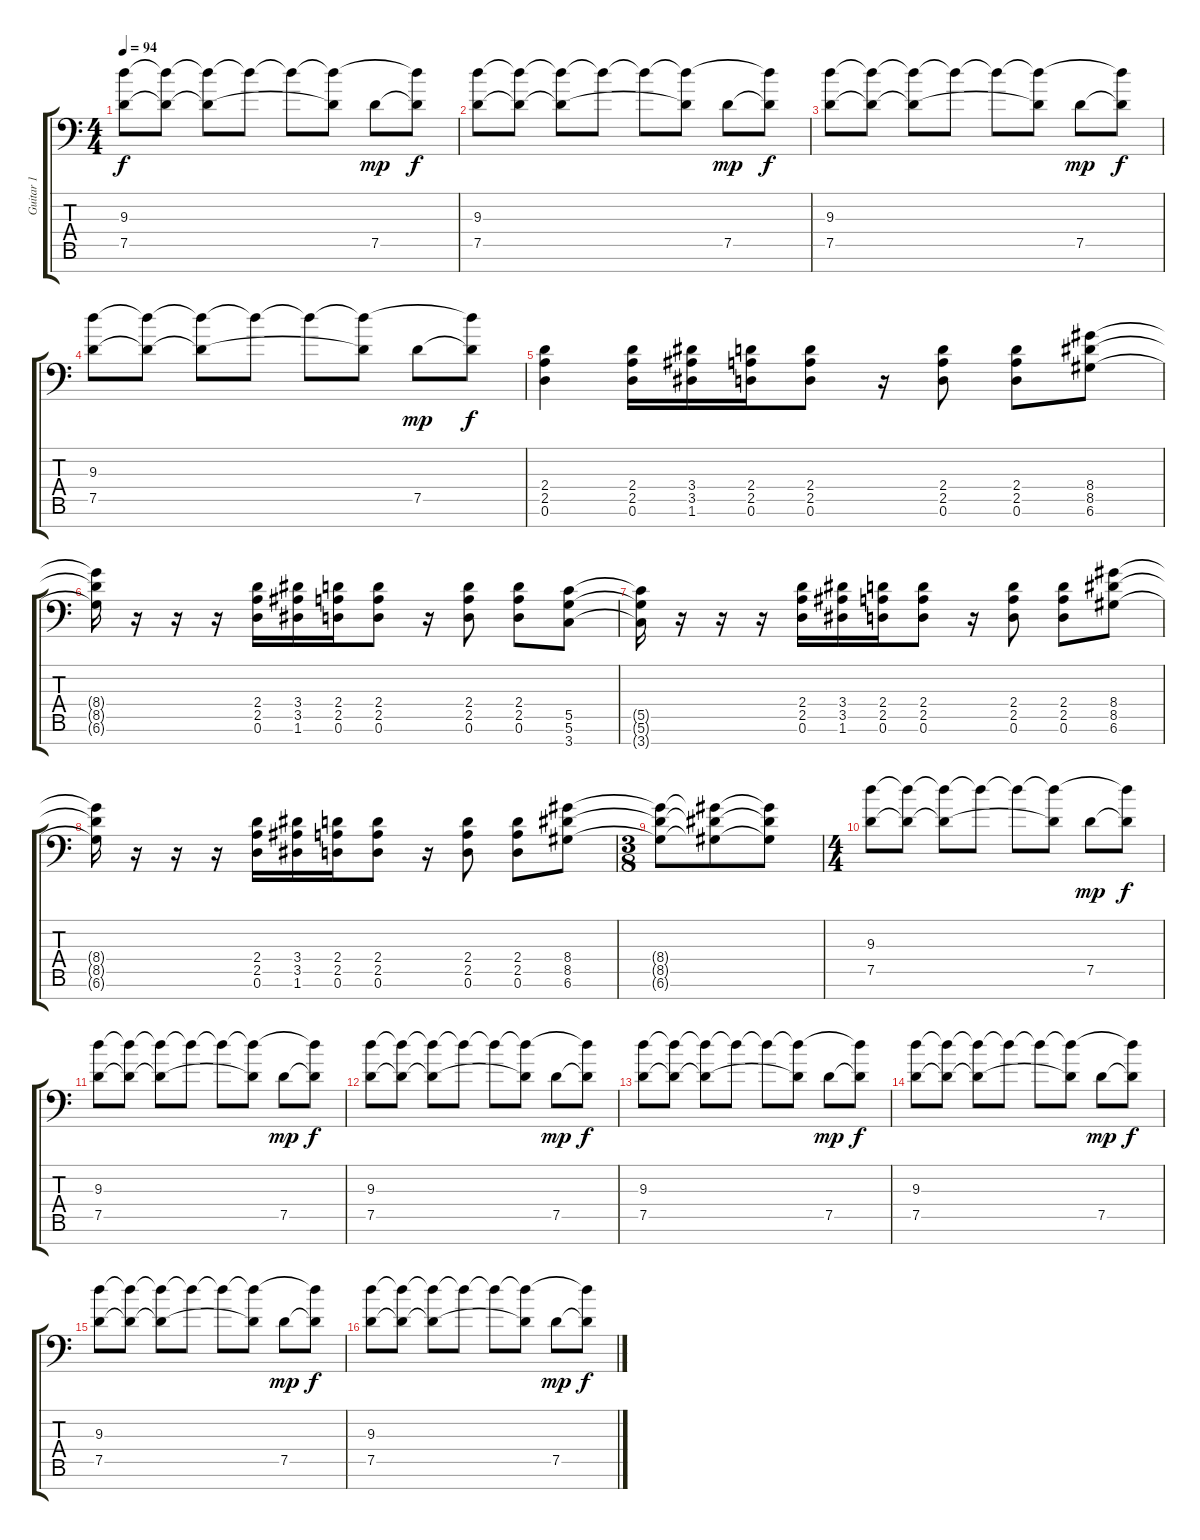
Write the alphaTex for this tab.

\track ("Guitar 1" "Guitar 1") {instrument overdrivenguitar}
\staff {score tabs}
\tuning (D4 A3 F3 C3 G2 D2 A1) {hide}
\ts (4 4)
\tempo 94
\clef f4
\ks c
(9.3 7.5).8{dy f} (9.3{t} 7.5{t}).8 (9.3{t} 7.5{t}).8 9.3{t}.8 9.3{t}.8 (9.3{t} 7.5{t}).8 7.5.8{dy mp} (9.3{t} 7.5{t}).8{dy f} |
(9.3 7.5).8 (9.3{t} 7.5{t}).8 (9.3{t} 7.5{t}).8 9.3{t}.8 9.3{t}.8 (9.3{t} 7.5{t}).8 7.5.8{dy mp} (9.3{t} 7.5{t}).8{dy f} |
(9.3 7.5).8 (9.3{t} 7.5{t}).8 (9.3{t} 7.5{t}).8 9.3{t}.8 9.3{t}.8 (9.3{t} 7.5{t}).8 7.5.8{dy mp} (9.3{t} 7.5{t}).8{dy f} |
(9.3 7.5).8 (9.3{t} 7.5{t}).8 (9.3{t} 7.5{t}).8 9.3{t}.8 9.3{t}.8 (9.3{t} 7.5{t}).8 7.5.8{dy mp} (9.3{t} 7.5{t}).8{dy f} |
(2.4 2.5 0.6).4 (2.4 2.5 0.6).16 (3.4 3.5 1.6).16 (2.4 2.5 0.6).16 (2.4 2.5 0.6).8 r.16 (2.4 2.5 0.6).8 (2.4 2.5 0.6).8 (8.4 8.5 6.6).8 |
(8.4{t} 8.5{t} 6.6{t}).16 r.16 r.16 r.16 (2.4 2.5 0.6).16 (3.4 3.5 1.6).16 (2.4 2.5 0.6).16 (2.4 2.5 0.6).8 r.16 (2.4 2.5 0.6).8 (2.4 2.5 0.6).8 (5.5 5.6 3.7).8 |
(5.5{t} 5.6{t} 3.7{t}).16 r.16 r.16 r.16 (2.4 2.5 0.6).16 (3.4 3.5 1.6).16 (2.4 2.5 0.6).16 (2.4 2.5 0.6).8 r.16 (2.4 2.5 0.6).8 (2.4 2.5 0.6).8 (8.4 8.5 6.6).8 |
(8.4{t} 8.5{t} 6.6{t}).16 r.16 r.16 r.16 (2.4 2.5 0.6).16 (3.4 3.5 1.6).16 (2.4 2.5 0.6).16 (2.4 2.5 0.6).8 r.16 (2.4 2.5 0.6).8 (2.4 2.5 0.6).8 (8.4 8.5 6.6).8 |
\ts (3 8)
(8.4{t} 8.5{t} 6.6{t}).8 (8.4{t} 8.5{t} 6.6{t}).8 (8.4{t} 8.5{t} 6.6{t}).8 |
\ts (4 4)
(9.3 7.5).8 (9.3{t} 7.5{t}).8 (9.3{t} 7.5{t}).8 9.3{t}.8 9.3{t}.8 (9.3{t} 7.5{t}).8 7.5.8{dy mp} (9.3{t} 7.5{t}).8{dy f} |
(9.3 7.5).8 (9.3{t} 7.5{t}).8 (9.3{t} 7.5{t}).8 9.3{t}.8 9.3{t}.8 (9.3{t} 7.5{t}).8 7.5.8{dy mp} (9.3{t} 7.5{t}).8{dy f} |
(9.3 7.5).8 (9.3{t} 7.5{t}).8 (9.3{t} 7.5{t}).8 9.3{t}.8 9.3{t}.8 (9.3{t} 7.5{t}).8 7.5.8{dy mp} (9.3{t} 7.5{t}).8{dy f} |
(9.3 7.5).8 (9.3{t} 7.5{t}).8 (9.3{t} 7.5{t}).8 9.3{t}.8 9.3{t}.8 (9.3{t} 7.5{t}).8 7.5.8{dy mp} (9.3{t} 7.5{t}).8{dy f} |
(9.3 7.5).8 (9.3{t} 7.5{t}).8 (9.3{t} 7.5{t}).8 9.3{t}.8 9.3{t}.8 (9.3{t} 7.5{t}).8 7.5.8{dy mp} (9.3{t} 7.5{t}).8{dy f} |
(9.3 7.5).8 (9.3{t} 7.5{t}).8 (9.3{t} 7.5{t}).8 9.3{t}.8 9.3{t}.8 (9.3{t} 7.5{t}).8 7.5.8{dy mp} (9.3{t} 7.5{t}).8{dy f} |
(9.3 7.5).8 (9.3{t} 7.5{t}).8 (9.3{t} 7.5{t}).8 9.3{t}.8 9.3{t}.8 (9.3{t} 7.5{t}).8 7.5.8{dy mp} (9.3{t} 7.5{t}).8{dy f}
